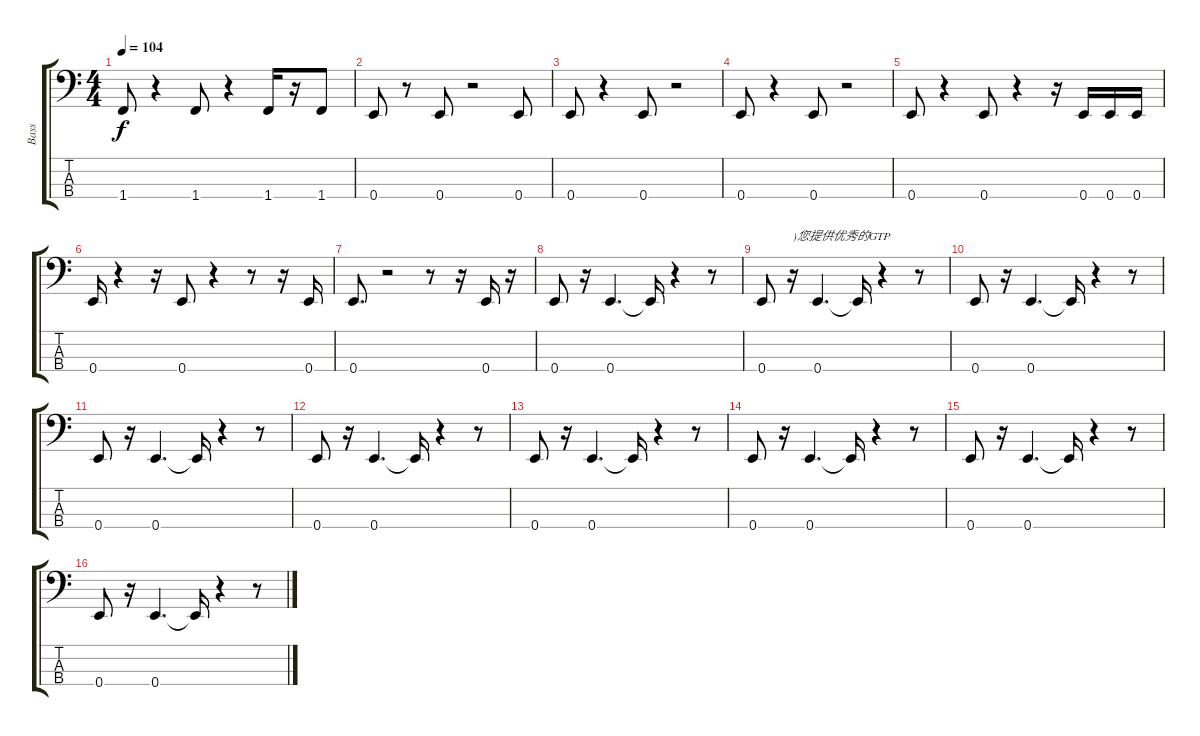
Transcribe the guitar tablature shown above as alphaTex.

\track ("Bass" "Bass") {instrument electricbassfinger}
\staff {score tabs}
\tuning (G2 D2 A1 E1) {hide}
\ts (4 4)
\tempo 104
\clef f4
\ks c
1.4.8{dy f} r.4 1.4.8 r.4 1.4.16 r.16 1.4.8 |
0.4.8 r.8 0.4.8 r.2 0.4.8 |
0.4.8 r.4 0.4.8 r.2 |
0.4.8 r.4 0.4.8 r.2 |
0.4.8 r.4 0.4.8 r.4 r.16 0.4.16 0.4.16 0.4.16 |
0.4.16 r.4 r.16 0.4.8 r.4 r.8 r.16 0.4.16 |
0.4.8{d} r.2 r.8 r.16 0.4.16 r.16 |
0.4.8 r.16 0.4.4{d} 0.4{t}.16 r.4 r.8 |
0.4.8 r.16{txt ")您提供优秀的GTP"} 0.4.4{d} 0.4{t}.16 r.4 r.8 |
0.4.8 r.16 0.4.4{d} 0.4{t}.16 r.4 r.8 |
0.4.8 r.16 0.4.4{d} 0.4{t}.16 r.4 r.8 |
0.4.8 r.16 0.4.4{d} 0.4{t}.16 r.4 r.8 |
0.4.8 r.16 0.4.4{d} 0.4{t}.16 r.4 r.8 |
0.4.8 r.16 0.4.4{d} 0.4{t}.16 r.4 r.8 |
0.4.8 r.16 0.4.4{d} 0.4{t}.16 r.4 r.8 |
0.4.8 r.16 0.4.4{d} 0.4{t}.16 r.4 r.8
